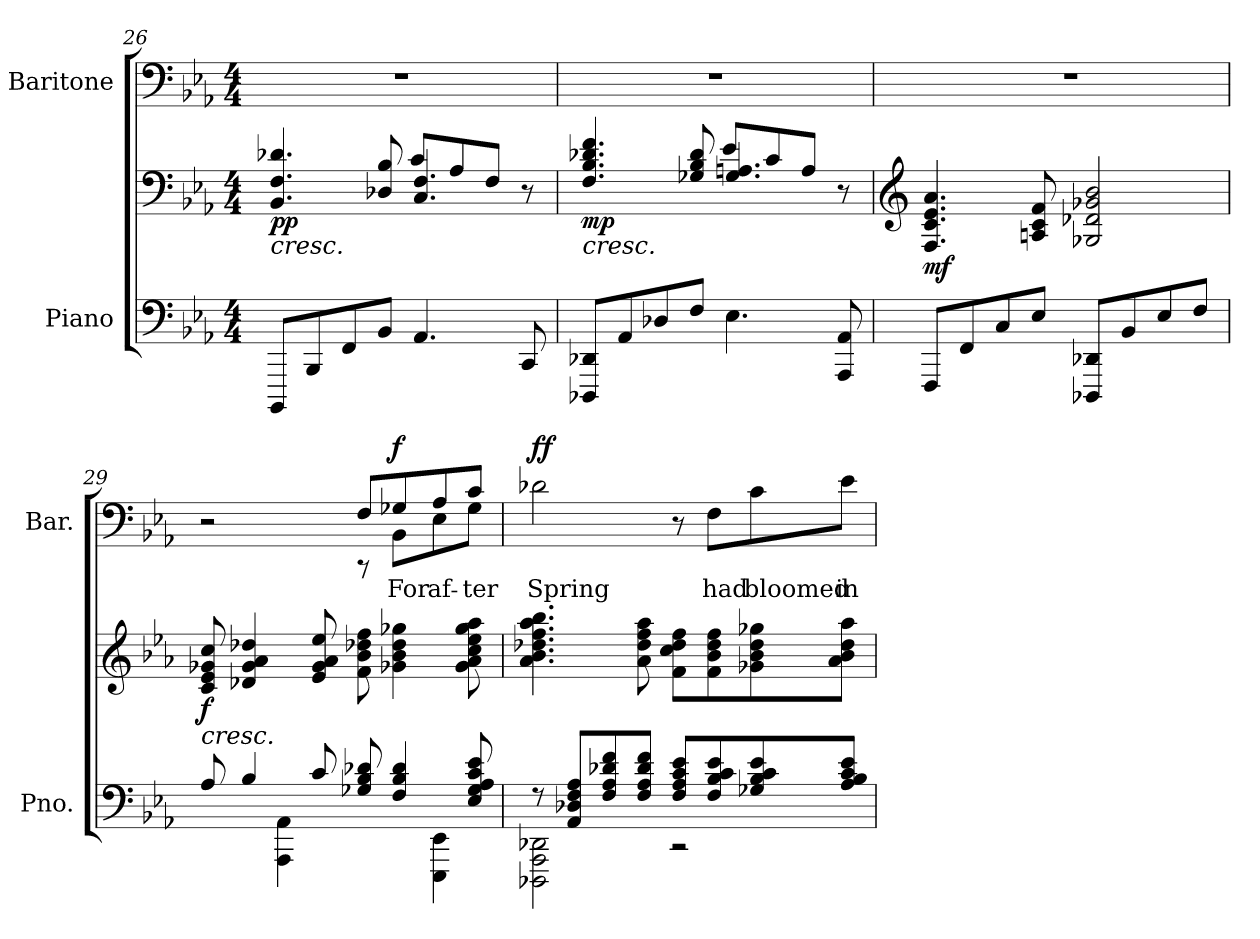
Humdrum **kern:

**kern	**kern	**dynam	**kern	**text	**dynam
*part2	*part2	*part2	*part1	*part1	*part1
*staff3	*staff2	*staff2/3	*staff1	*staff1	*staff1
*I"Piano	*	*	*I"Baritone	*	*
*I'Pno.	*	*	*I'Bar.	*	*
!!LO:PB:g=z
*clefF4	*clefF4	*	*clefF4	*	*
*k[b-e-a-]	*k[b-e-a-]	*	*k[b-e-a-]	*	*
*M4/4	*M4/4	*	*M4/4	*	*
=26	=26	=26	=26	=26	=26
*	*^	*	*	*	*
!	!LO:TX:b:i:t=cresc.	!	!	!	!	!
!	!	!	!LO:DY:b	!	!	!
8BBBB-/L	4.BB-/ 4.F/ 4.d-X/	2ryy	pp	1r	.	.
8BBB-/	.	.	.	.	.	.
8FF/	.	.	.	.	.	.
8BB-/J	8D-X/ 8B-/	.	.	.	.	.
4.AA-/	4.C/ 4.F/	8c/L	.	.	.	.
.	.	8A-/	.	.	.	.
.	.	8F/J	.	.	.	.
8CC/	8r	8ryy	.	.	.	.
=27	=27	=27	=27	=27	=27	=27
!	!LO:TX:b:i:t=cresc.	!	!	!	!	!
!	!	!	!LO:DY:b	!	!	!
8DDD-X/ 8DD-X/L	4.F/ 4.B-/ 4.d-X/ 4.f/	2ryy	mp	1r	.	.
8AA-/	.	.	.	.	.	.
8D-X/	.	.	.	.	.	.
8F/J	8G-X/ 8B-/ 8d-/	.	.	.	.	.
4.E-\	4.G-/ 4.An/	8e-/L	.	.	.	.
.	.	8c/	.	.	.	.
.	.	8A/J	.	.	.	.
8AAA-/ 8AA-/	8r	8ryy	.	.	.	.
*	*v	*v	*	*	*	*
=28	=28	=28	=28	=28	=28
*	*clefG2	*	*	*	*
*	*^	*	*	*	*
!	!	!	!LO:DY:b	!	!	!
*	*v	*v	*	*	*	*
8FFF/L	4.F/ 4.c/ 4.e-/ 4.a-/	mf	1r	.	.
8FF/	.	.	.	.	.
8C/	.	.	.	.	.
8E-/J	8An/ 8c/ 8f/	.	.	.	.
8DDD-X/ 8DD-X/L	2G-X/ 2d-X/ 2g-X/ 2b-/	.	.	.	.
8BB-/	.	.	.	.	.
8E-/	.	.	.	.	.
8F/J	.	.	.	.	.
!!LO:LB:g=z
=29	=29	=29	=29	=29	=29
*^	*	*	*^	*	*
!	!	!LO:TX:b:i:t=cresc.	!	!	!	!	!
!	!	!	!LO:DY:b	!	!	!	!
8A-/	4ryy	8c/ 8e-/ 8g-X/ 8cc/	f	2r	2ryy	.	.
4B-/	.	4d-X/ 4g-/ 4a-/ 4dd-X/	.	.	.	.	.
.	4AAA-\ 4AA-\	.	.	.	.	.	.
8c/	.	8e-/ 8g-/ 8a-/ 8ee-/	.	.	.	.	.
8G-X/ 8B-/ 8d-X/	4ryy	8f\ 8b-\ 8dd-X\ 8ff\	.	8rCC	8F/L	.	.
!	!	!	!	!	!	!LO:LY:b	!LO:DY:b
4F/ 4B-/ 4d-/	.	4g-X\ 4b-\ 4dd-\ 4gg-X\	.	8BB-\L	8G-X/	For	f
!	!	!	!	!	!	!LO:LY:b	!
.	4EEE-\ 4EE-\	.	.	8E-\	8A-/	af-	.
!	!	!	!	!	!	!LO:LY:b	!
8E-/ 8G-/ 8A-/ 8c/ 8e-/	.	8g-\ 8a-\ 8cc\ 8ee-\ 8gg-\ 8aa-\	.	8G-\J	8c/J	-ter	.
=30	=30	=30	=30	=30	=30	=30	=30
!	!	!	!	!	!	!LO:LY:b	!LO:DY:b
*	*	*	*	*v	*v	*	*
8r	2DDD-X\ 2AAA-\ 2DD-X\	4.a-\ 4.b-\ 4.dd-X\ 4.ff\ 4.aa-\ 4.bb-\	.	2d-X\	Spring	ff
8AA-/ 8D-X/ 8F/ 8A-/L	.	.	.	.	.	.
8F/ 8A-/ 8d-X/ 8f/	.	.	.	.	.	.
8F/ 8A-/ 8d-/ 8f/J	.	8a-\ 8dd-\ 8ff\ 8aa-\	.	.	.	.
8F/ 8A-/ 8c/ 8e-/L	2r	8f\ 8cc\ 8dd-\ 8ff\L	.	8r	.	.
!	!	!	!	!	!LO:LY:b	!
8F/ 8B-/ 8c/ 8e-/	.	8f\ 8b-\ 8dd-\ 8ff\	.	8F\L	had	.
!	!	!	!	!	!LO:LY:b	!
8G-X/ 8B-/ 8c/ 8e-/	.	8g-X\ 8b-\ 8dd-\ 8gg-X\	.	8c\	bloomed	.
!	!	!	!	!	!LO:LY:b	!
8A-/ 8B-/ 8c/ 8e-/J	.	8a-\ 8b-\ 8dd-\ 8aa-\J	.	8e-\J	in	.
*v	*v	*	*	*	*	*
=	=	=	=	=	=
*-	*-	*-	*-	*-	*-
